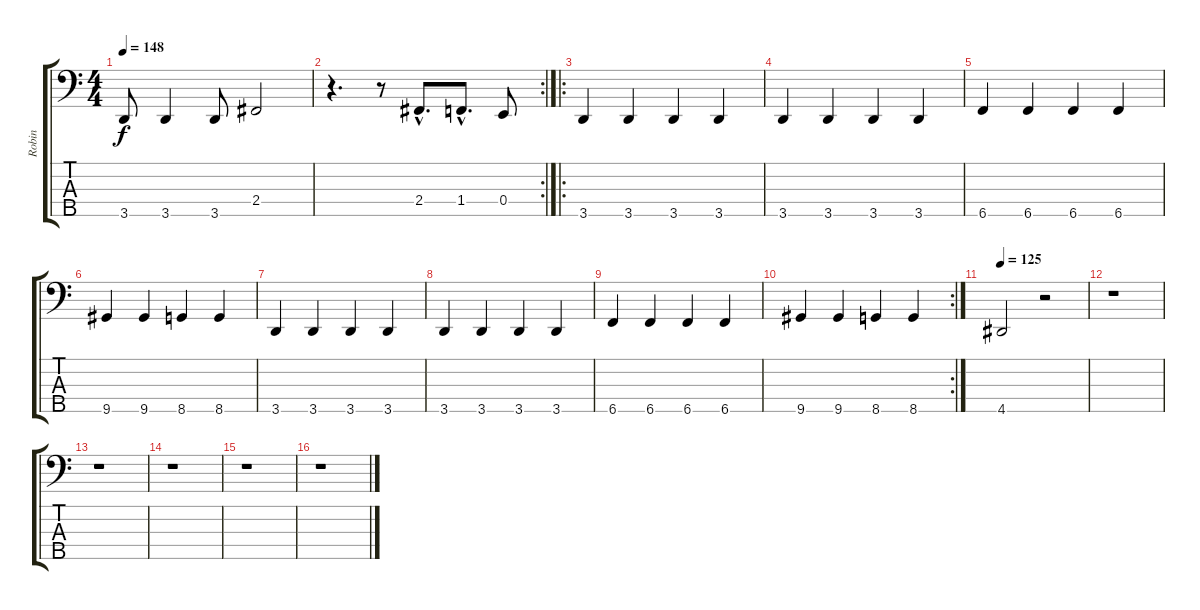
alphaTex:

\track ("Robin" "Robin") {instrument electricbasspick}
\staff {score tabs}
\tuning (G2 D2 A1 E1 B0) {hide}
\ts (4 4)
\tempo 148
\clef f4
\ks c
3.5.8{dy f} 3.5.4 3.5.8 2.4.2 |
\rc 2
r.4{d} r.8 2.4{hac}.8{d} 1.4{hac}.8{d} 0.4.8 |
\ro
3.5.4 3.5.4 3.5.4 3.5.4 |
3.5.4 3.5.4 3.5.4 3.5.4 |
6.5.4 6.5.4 6.5.4 6.5.4 |
9.5.4 9.5.4 8.5.4 8.5.4 |
3.5.4 3.5.4 3.5.4 3.5.4 |
3.5.4 3.5.4 3.5.4 3.5.4 |
6.5.4 6.5.4 6.5.4 6.5.4 |
\rc 2
9.5.4 9.5.4 8.5.4 8.5.4 |
\tempo 125
4.5.2 r.2 |
r.1 |
r.1 |
r.1 |
r.1 |
r.1
